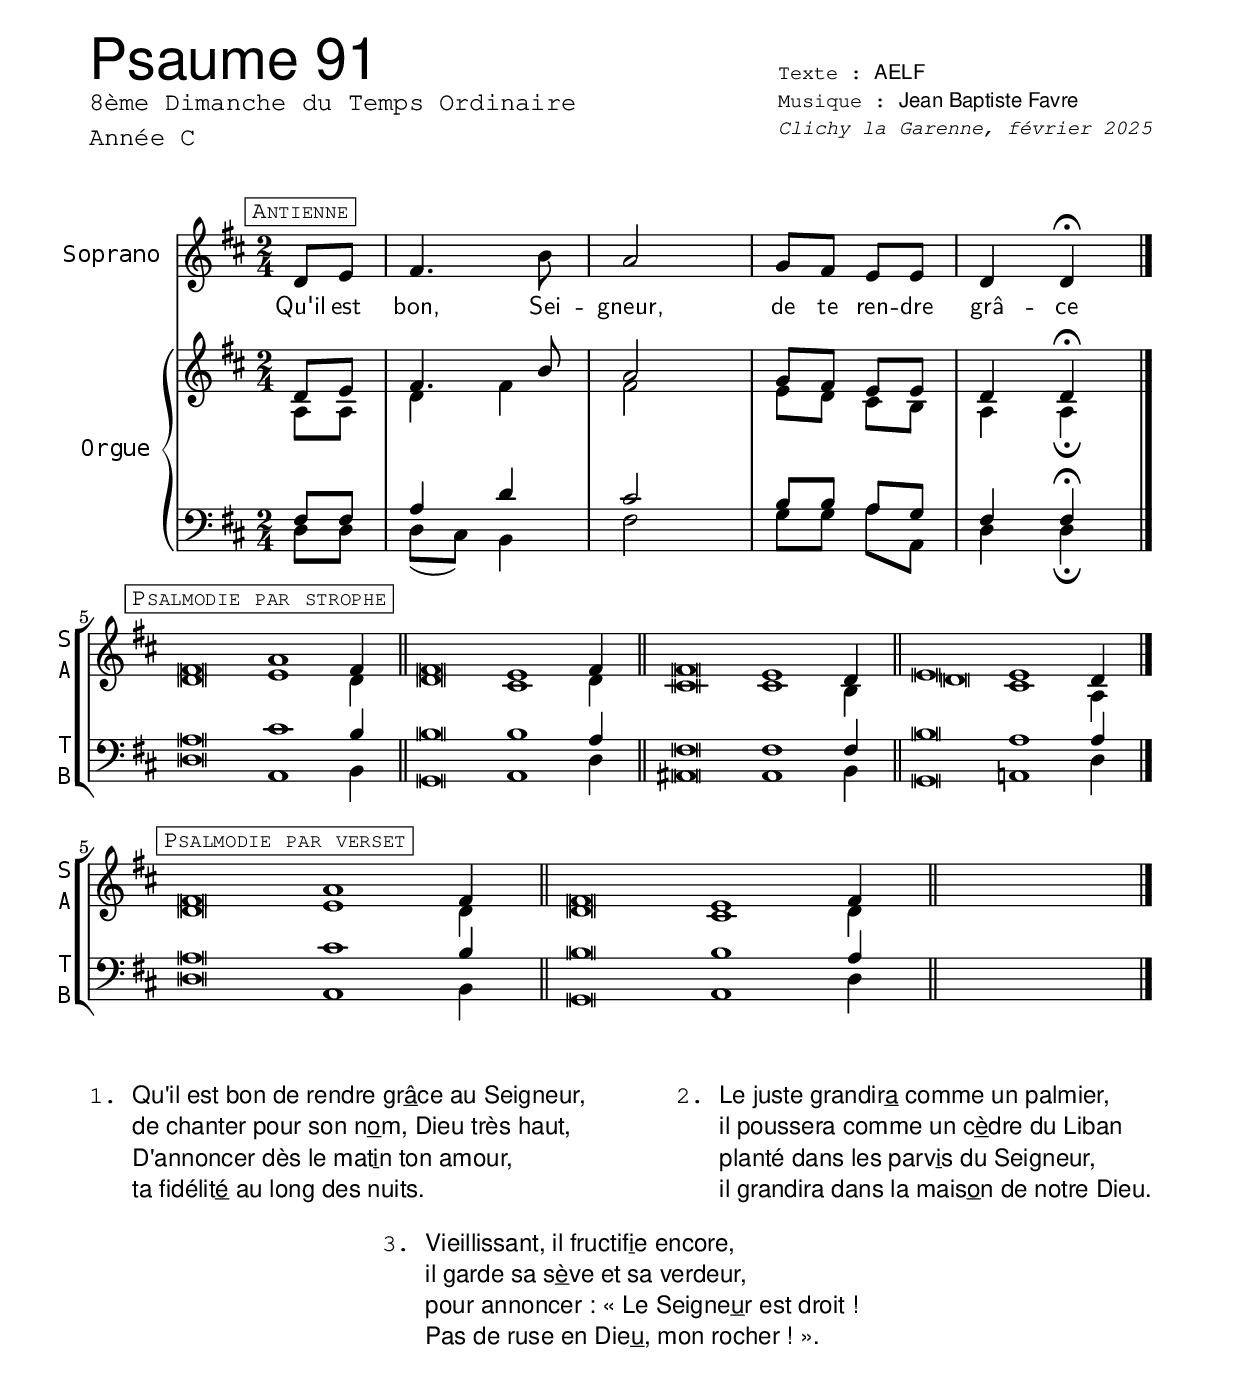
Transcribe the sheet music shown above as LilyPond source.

\version "2.18.2"
\language "english"
%{
  Default settings are needed at the beginning
  because they are used in antiphon & verse music definition
  You can override default values simply by declaring variables again.
%}
\include "../libs/commonFunctions.ily"

tempoVerseRallentando = {
  \set Score.tempoHideNote = ##t
  \tempo 4=60
}
tempoVerseAcelerando = {
  \set Score.tempoHideNote = ##t
  \tempo 2=120
}

scoreHeader = \header {
  title = "Psaume 91"
  subtitle = \markup { \column { "8ème Dimanche du Temps Ordinaire" "Année C" } }
  composer = "Jean Baptiste Favre"
  poet = "AELF"
  date = "Clichy la Garenne, février 2025"
}

global = {
  \key d \major
  \time 2/4
}

%%%%%%%%%%%%%%%%%%%%%%%%%%%%%%
%%%%%%%%%% Antiphon %%%%%%%%%%
%%%%%%%%%%%%%%%%%%%%%%%%%%%%%%
antiphonRythm = {
    \partial 4 s4
    s2*4
    \bar "|." \break
}
antiphonMusicSoprano = \relative c' {
  \markCustom "Antienne"
  \override BreathingSign.text = \markup {
    \musicglyph #"scripts.caesura.straight"
  }
  \partial 4 d8 e8 fs4. b8 a2 g8 fs e e d4 d
  }

antiphonMusicAlto = \relative c' {
  \override BreathingSign.text = \markup {
    \musicglyph #"scripts.caesura.straight"
  }
  \partial 4 a8 a d4 fs fs2 e8 d cs b a4 a
  }

antiphonMusicTenor =  \relative c {
  \override BreathingSign.text = \markup {
    \musicglyph #"scripts.caesura.straight"
  }
  \partial 4 fs8 fs a4 d cs2 b8 b a g fs4 fs
  }

antiphonMusicBass =  \relative c {
  \override BreathingSign.text = \markup {
    \musicglyph #"scripts.caesura.straight"
  }
  \partial 4 d8 d d (cs) b4 fs'2 g8 g a a, d4 d \fermata
  }

antiphonLyrics = \lyricmode {
  Qu'il est bon, Sei -- gneur, de te ren -- dre grâ -- ce
  }

antiphonLyricsSoprano = \antiphonLyrics
antiphonLyricsAlto = \antiphonLyrics
antiphonLyricsTenor = \antiphonLyrics
antiphonLyricsBass = \antiphonLyrics

%%%%%%%%%%%%%%%%%%%%%%%%%%%%%%%%%%%%%%%%%%%%%%
%%%%%%%%%%          Verses          %%%%%%%%%%
%%%%%%%%%%%%%%%%%%%%%%%%%%%%%%%%%%%%%%%%%%%%%%

verseStropheRythm = {
  \accidentalStyle forget
  \once \override Score.RehearsalMark.break-align-symbols = #'(clef)
  \markCustom "Psalmodie par strophe" \cadenzaOn
  \tempoVerseAcelerando s\breve s1 \tempoVerseRallentando s4 \bar "||"
  \tempoVerseAcelerando s\breve s1 \tempoVerseRallentando s4 \bar "||"
  \tempoVerseAcelerando s\breve s1 \tempoVerseRallentando s4 \bar "||"
  \tempoVerseAcelerando s\breve s1 \tempoVerseRallentando s4 \bar "|." \break

  \markCustom "Psalmodie par verset" \cadenzaOn
  \tempoVerseAcelerando s\breve s1 \tempoVerseRallentando s4 \bar "||"
  \tempoVerseAcelerando s\breve s1 \tempoVerseRallentando s4 \bar "||"
  \tempoVerseAcelerando s\breve s1 \tempoVerseRallentando s4 \bar "|."
}

verseStropheMusicSoprano = \relative c' {
  fs\breve a1 fs4
  fs\breve e1 fs4
  fs\breve e1 d4
  e\breve e1 d4

  fs\breve a1 fs4
  fs\breve e1 fs4
  }

verseStropheMusicAlto = \relative c' {
  d\breve e1 d4
  d\breve cs1 d4
  cs\breve cs1 b4
  d\breve cs1 a4

  d\breve e1 d4
  d\breve cs1 d4
  }

verseStropheMusicTenor = \relative c' {
  a\breve cs1 b4
  b\breve b1 a4
  fs\breve fs1 fs4
  b\breve a1 a4

  a\breve cs1 b4
  b\breve b1 a4
  }

verseStropheMusicBass = \relative c {
  d\breve a1 b4
  g\breve a1 d4
  as\breve as1 b4
  g\breve a1 d4

  d\breve a1 b4
  g\breve a1 d4
  }

verseLyrics = \markuplist {
  \override #'(font-family . sans)
  \override #'(font-size . 0.5)
  \column {
    \fill-line {
      \left-column{
        \concat { \typewriter "1. " "Qu'il est bon de rendre gr" \underline â "ce au Seigneur,"}
        \concat { \typewriter "   " "de chanter pour son n" \underline o "m, Dieu très haut,"}
        \concat { \typewriter "   " "D'annoncer dès le mat" \underline i "n ton amour,"}
        \concat { \typewriter "   " "ta fidélit" \underline é " au long des nuits."}
      }
      \hspace #1
      \left-column {
        \concat { \typewriter "2. " "Le juste grandir" \underline a " comme un palmier,"}
        \concat { \typewriter "   " "il poussera comme un c" \underline è "dre du Liban"}
        \concat { \typewriter "   " "planté dans les parv" \underline i "s du Seigneur,"}
        \concat { \typewriter "   " "il grandira dans la mais" \underline o "n de notre Dieu."}
      }
    }
    \vspace #1
    \fill-line {
      \left-column{
        \concat { \typewriter "3. " "Vieillissant, il fructif" \underline i "e encore,"}
        \concat { \typewriter "   " "il garde sa s" \underline è "ve et sa verdeur,"}
        \concat { \typewriter "   " "pour annoncer&nbsp;: «&nbsp;Le Seigne" \underline u "r est droit&nbsp;!"}
        \concat { \typewriter "   " "Pas de ruse en Die" \underline u ", mon rocher&nbsp;!&nbsp;»."}
      }
    }
  }
}

%%%%%%%%%%%%%%%%%%%%%%%%%%%%%%%%%%%%%%%%%%%%%%%%%%%%%%%%%%%%%%%%%%%%%
%%%%%%%%%%%%%%%%%%%          Draw score          %%%%%%%%%%%%%%%%%%%%
%%%%%%%%%%%%%%%%%%%%%%%%%%%%%%%%%%%%%%%%%%%%%%%%%%%%%%%%%%%%%%%%%%%%%
% Load Piano settings & layout
partition = {
  <<
    % Antienne à 4 voix mixtes
    %\include "../libs/layouts/commonAntiphonFourVoices.ily"
    \new ChoirStaff = "Antophon4Voices" <<
      \new Staff = "AntiphonSopranoStaff" <<
        \once \override Staff.VerticalAxisGroup.remove-first = ##t
        \set Staff.instrumentName = "Soprano"
        \clef "treble"
        \new Dynamics \antiphonRythm
        \new Voice = "antiphonSoprano" { \global \antiphonMusicSoprano \fermata }
        \new Lyrics \lyricsto "antiphonSoprano" { \antiphonLyricsSoprano }
      >>
    >>
    \new PianoStaff
    <<
      \set PianoStaff.instrumentName = #"Orgue"
      \new Staff <<
        \set Staff.printPartCombineTexts = ##f
        \once \override Staff.VerticalAxisGroup.remove-first = ##t
        \clef treble
        \new Voice = "soprani" {\global \voiceOne \antiphonMusicSoprano \fermata }
        \new Voice = "alti" {\global \voiceTwo \antiphonMusicAlto \fermata }
      >>
      \new Staff <<
        \set Staff.printPartCombineTexts = ##f
        \once \override Staff.VerticalAxisGroup.remove-first = ##t
        \clef bass
        \new Voice = "tenors" {\global \voiceThree \antiphonMusicTenor \fermata }
        \new Voice = "bass" {\global \voiceFour \antiphonMusicBass \fermata }
      >>
    >>
    \new ChoirStaff = "versePsalmody"
    <<
      \new Staff = "verseSopranoAlto" <<
        \set Staff.shortInstrumentName = \markup { \right-column { "S" "A" } }
        \once \override Staff.VerticalAxisGroup.remove-first = ##t
        \global
        \clef treble
        \new Dynamics { \silence \antiphonMusicSoprano \verseStropheRythm }
        \new Voice = "verseSoprano" << \voiceOne {\silence \antiphonMusicSoprano  \verseStropheMusicSoprano } >>
        \new Voice = "verseAlto" << \voiceTwo {\silence \antiphonMusicSoprano  \verseStropheMusicAlto } >>
      >>
      \new Staff = "verseTenorBass" <<
        \set Staff.shortInstrumentName = \markup { \right-column { "T" "B" } }
        \once \override Staff.VerticalAxisGroup.remove-first = ##t
        \global
        \clef bass
        \new Dynamics {\silence \antiphonMusicSoprano \verseStropheRythm}
        \new Voice = "verseTenor" << \voiceOne {\silence \antiphonMusicSoprano  \verseStropheMusicTenor } >>
        \new Voice = "verseBass" << \voiceTwo {\silence \antiphonMusicSoprano  \verseStropheMusicBass } >>
      >>
    >>
  >>
}
%%%%%%%%%%%%% PARTITION VISUELLE %%%%%%%%%%%%%
% PDF output
\paper {
  top-margin = 1.5\cm
  bottom-margin = 1.5\cm
  left-margin = 1.5\cm
  right-margin = 1.5\cm
  markup-system-spacing = #'((basic-distance . 10)
     (minimum-distance . 10)
     (padding . 5)
     (stretchability . 5))
%  #(define fonts
%    (set-global-fonts
%     #:music "emmentaler"
%     #:brace "emmentaler"
%     #:roman "Latin Modern Roman"
%     #:sans "Cantarell"
%  ))
  #(include-special-characters)
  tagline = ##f
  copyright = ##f
  scoreTitleMarkup = \markup \columns {
    \fill-line {
      \column {
        \line {
          \left-column {
            \fontsize #8 \sans \fromproperty #'header:title
            \fontsize #1 \typewriter \fromproperty #'header:subtitle
          }
        }
      }
      \column {
        \line {
          \fontsize #-1
          \left-column {
            \line { \concat { \typewriter "Texte&nbsp;: " \sans \fromproperty #'header:poet \bold " " } }
            \line { \concat { \typewriter "Musique&nbsp;: " \sans \fromproperty #'header:composer \bold " " } }
            \typewriter \italic \fromproperty #'header:date
          }
        }
      }
    }
  }
}

\score {
  \partition
  \layout {
      ragged-last = ##f
      \context {
          \Staff
          \RemoveEmptyStaves
          \override NoteHead.style = #'altdefault
          \override InstrumentName.font-name = #"Monospace Regular"
      }
      \context {
          \PianoStaff
          \RemoveEmptyStaves
          \override NoteHead.style = #'altdefault
          \override InstrumentName.font-name = #"Monospace Regular"
      }
      \context {
          \ChoirStaff
          \RemoveEmptyStaves
          \override NoteHead.style = #'altdefault
          \override InstrumentName.font-name = #"Monospace Regular"
      }
      \override LyricText.font-name = #"Latin Modern Sans"
      \override Score.RehearsalMark.font-family = #'typewriter
  }
  \scoreHeader
}
\verseLyrics